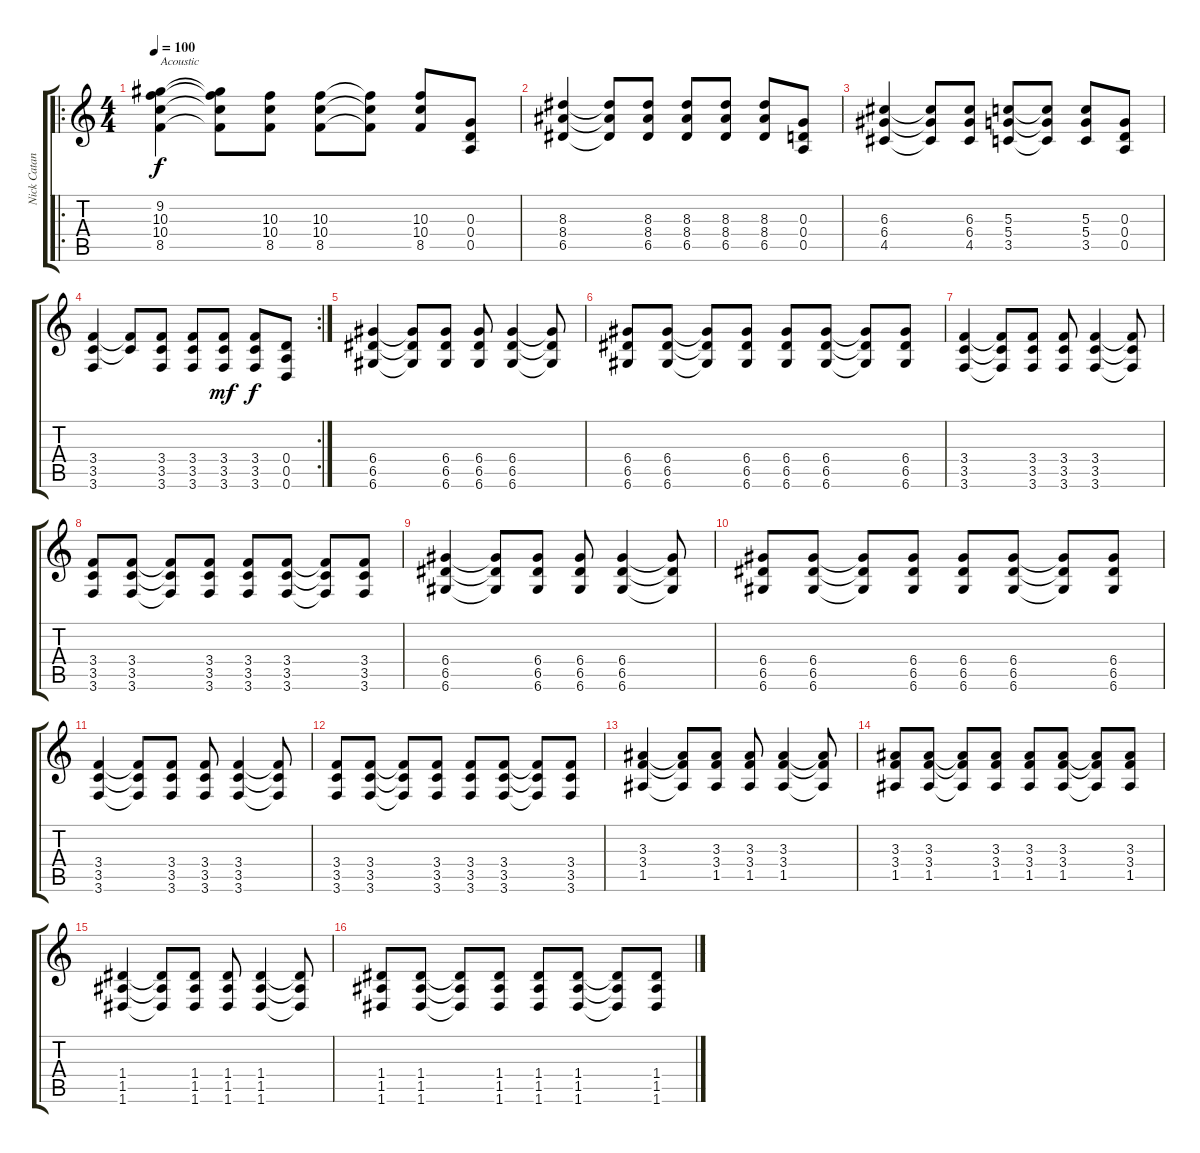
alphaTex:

\track ("Nick Catanese (Rhythm)" "Nick Catan") {instrument overdrivenguitar}
\staff {score tabs}
\tuning (E4 B3 G3 D3 A2 D2) {hide}
\ro
\ts (4 4)
\tempo 100
\clef g2
\ks c
(9.2 10.3 10.4 8.5).4{txt "Acoustic" dy f instrument acousticguitarnylon} (9.2{t} 10.3{t} 10.4{t} 8.5{t}).8 (10.3 10.4 8.5).8 (10.3 10.4 8.5).8 (10.3{t} 10.4{t} 8.5{t}).8 (10.3 10.4 8.5).8 (0.3 0.4 0.5).8 |
(8.3 8.4 6.5).4 (8.3{t} 8.4{t} 6.5{t}).8 (8.3 8.4 6.5).8 (8.3 8.4 6.5).8 (8.3 8.4 6.5).8 (8.3 8.4 6.5).8 (0.3 0.4 0.5).8 |
(6.3 6.4 4.5).4 (6.3{t} 6.4{t} 4.5{t}).8 (6.3 6.4 4.5).8 (5.3 5.4 3.5).8 (5.3{t} 5.4{t} 3.5{t}).8 (5.3 5.4 3.5).8 (0.3 0.4 0.5).8 |
\rc 2
(3.4 3.5 3.6).4 (3.4{t} 3.5{t}).8 (3.4 3.5 3.6).8 (3.4 3.5 3.6).8 (3.4 3.5 3.6).8{dy mf} (3.4 3.5 3.6).8{dy f} (0.4 0.5 0.6).8 |
(6.4 6.5 6.6).4{instrument acousticguitarsteel} (6.4{t} 6.5{t} 6.6{t}).8 (6.4 6.5 6.6).8 (6.4 6.5 6.6).8 (6.4 6.5 6.6).4 (6.4{t} 6.5{t} 6.6{t}).8 |
(6.4 6.5 6.6).8 (6.4 6.5 6.6).8 (6.4{t} 6.5{t} 6.6{t}).8 (6.4 6.5 6.6).8 (6.4 6.5 6.6).8 (6.4 6.5 6.6).8 (6.4{t} 6.5{t} 6.6{t}).8 (6.4 6.5 6.6).8 |
(3.4 3.5 3.6).4{instrument acousticguitarsteel} (3.4{t} 3.5{t} 3.6{t}).8 (3.4 3.5 3.6).8 (3.4 3.5 3.6).8 (3.4 3.5 3.6).4 (3.4{t} 3.5{t} 3.6{t}).8 |
(3.4 3.5 3.6).8 (3.4 3.5 3.6).8 (3.4{t} 3.5{t} 3.6{t}).8 (3.4 3.5 3.6).8 (3.4 3.5 3.6).8 (3.4 3.5 3.6).8 (3.4{t} 3.5{t} 3.6{t}).8 (3.4 3.5 3.6).8 |
(6.4 6.5 6.6).4{instrument acousticguitarsteel} (6.4{t} 6.5{t} 6.6{t}).8 (6.4 6.5 6.6).8 (6.4 6.5 6.6).8 (6.4 6.5 6.6).4 (6.4{t} 6.5{t} 6.6{t}).8 |
(6.4 6.5 6.6).8 (6.4 6.5 6.6).8 (6.4{t} 6.5{t} 6.6{t}).8 (6.4 6.5 6.6).8 (6.4 6.5 6.6).8 (6.4 6.5 6.6).8 (6.4{t} 6.5{t} 6.6{t}).8 (6.4 6.5 6.6).8 |
(3.4 3.5 3.6).4{instrument acousticguitarsteel} (3.4{t} 3.5{t} 3.6{t}).8 (3.4 3.5 3.6).8 (3.4 3.5 3.6).8 (3.4 3.5 3.6).4 (3.4{t} 3.5{t} 3.6{t}).8 |
(3.4 3.5 3.6).8 (3.4 3.5 3.6).8 (3.4{t} 3.5{t} 3.6{t}).8 (3.4 3.5 3.6).8 (3.4 3.5 3.6).8 (3.4 3.5 3.6).8 (3.4{t} 3.5{t} 3.6{t}).8 (3.4 3.5 3.6).8 |
(3.3 3.4 1.5).4{instrument acousticguitarsteel} (3.3{t} 3.4{t} 1.5{t}).8 (3.3 3.4 1.5).8 (3.3 3.4 1.5).8 (3.3 3.4 1.5).4 (3.3{t} 3.4{t} 1.5{t}).8 |
(3.3 3.4 1.5).8 (3.3 3.4 1.5).8 (3.3{t} 3.4{t} 1.5{t}).8 (3.3 3.4 1.5).8 (3.3 3.4 1.5).8 (3.3 3.4 1.5).8 (3.3{t} 3.4{t} 1.5{t}).8 (3.3 3.4 1.5).8 |
(1.4 1.5 1.6).4{instrument acousticguitarsteel} (1.4{t} 1.5{t} 1.6{t}).8 (1.4 1.5 1.6).8 (1.4 1.5 1.6).8 (1.4 1.5 1.6).4 (1.4{t} 1.5{t} 1.6{t}).8 |
(1.4 1.5 1.6).8 (1.4 1.5 1.6).8 (1.4{t} 1.5{t} 1.6{t}).8 (1.4 1.5 1.6).8 (1.4 1.5 1.6).8 (1.4 1.5 1.6).8 (1.4{t} 1.5{t} 1.6{t}).8 (1.4 1.5 1.6).8
